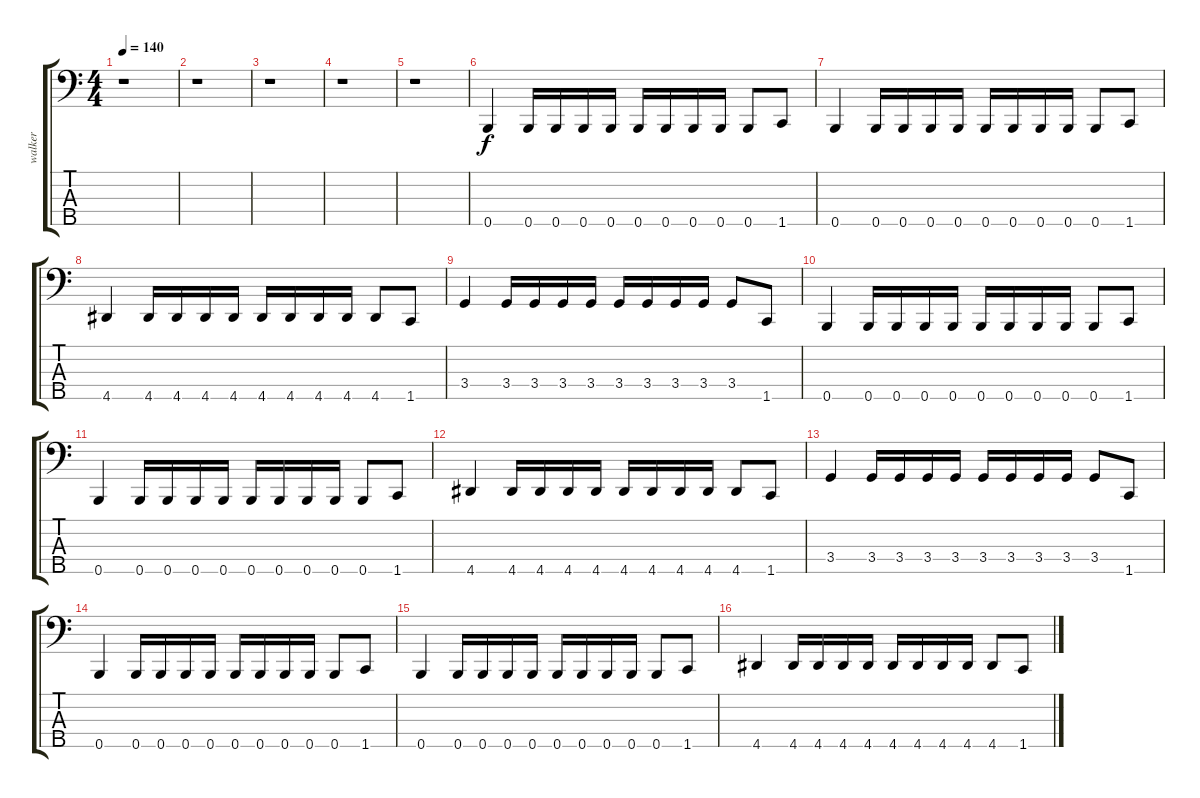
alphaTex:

\track ("walker" "walker") {instrument electricbasspick}
\staff {score tabs}
\tuning (G2 D2 A1 E1 B0) {hide}
\ts (4 4)
\tempo 140
\clef f4
\ks c
r.1{dy f instrument electricbasspick} |
r.1 |
r.1 |
r.1 |
r.1 |
0.5.4 0.5.16 0.5.16 0.5.16 0.5.16 0.5.16 0.5.16 0.5.16 0.5.16 0.5.8 1.5.8 |
0.5.4 0.5.16 0.5.16 0.5.16 0.5.16 0.5.16 0.5.16 0.5.16 0.5.16 0.5.8 1.5.8 |
4.5.4 4.5.16 4.5.16 4.5.16 4.5.16 4.5.16 4.5.16 4.5.16 4.5.16 4.5.8 1.5.8 |
3.4.4 3.4.16 3.4.16 3.4.16 3.4.16 3.4.16 3.4.16 3.4.16 3.4.16 3.4.8 1.5.8 |
0.5.4 0.5.16 0.5.16 0.5.16 0.5.16 0.5.16 0.5.16 0.5.16 0.5.16 0.5.8 1.5.8 |
0.5.4 0.5.16 0.5.16 0.5.16 0.5.16 0.5.16 0.5.16 0.5.16 0.5.16 0.5.8 1.5.8 |
4.5.4 4.5.16 4.5.16 4.5.16 4.5.16 4.5.16 4.5.16 4.5.16 4.5.16 4.5.8 1.5.8 |
3.4.4 3.4.16 3.4.16 3.4.16 3.4.16 3.4.16 3.4.16 3.4.16 3.4.16 3.4.8 1.5.8 |
0.5.4 0.5.16 0.5.16 0.5.16 0.5.16 0.5.16 0.5.16 0.5.16 0.5.16 0.5.8 1.5.8 |
0.5.4 0.5.16 0.5.16 0.5.16 0.5.16 0.5.16 0.5.16 0.5.16 0.5.16 0.5.8 1.5.8 |
4.5.4 4.5.16 4.5.16 4.5.16 4.5.16 4.5.16 4.5.16 4.5.16 4.5.16 4.5.8 1.5.8
